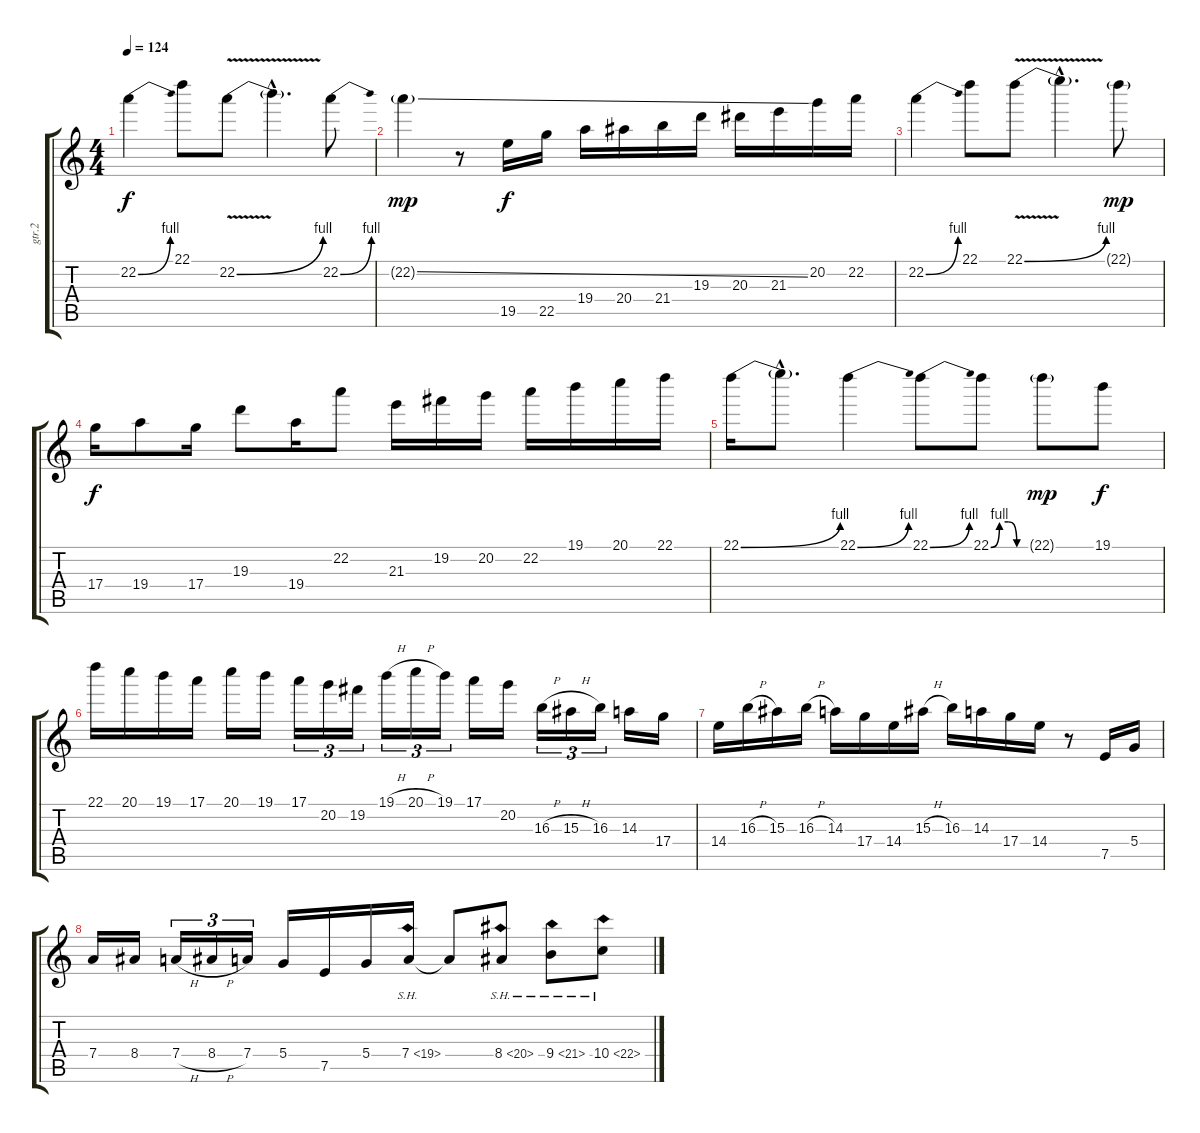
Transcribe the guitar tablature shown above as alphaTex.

\track ("gtr.2" "gtr.2") {instrument distortionguitar}
\staff {score tabs}
\tuning (E4 B3 G3 D3 A2 E2) {hide}
\ts (4 4)
\tempo 124
\clef g2
\ks c
22.2{be (bend 0 0 60 4)}.4{dy f} 22.1.8 22.2{be (bend 0 0 60 4) v}.8 22.2{hac t}.4{d} 22.2{be (bend 0 0 60 4)}.8 |
22.2{ss g}.4{dy mp} r.8 19.5.16{dy f} 22.5.16 19.4.16 20.4.16 21.4.16 19.3.16 20.3.16 21.3.16 20.2.16 22.2.16 |
22.2{be (bend 0 0 60 4)}.4 22.1.8 22.1{be (bend 0 0 60 4) v}.8 22.1{hac t}.4{d} 22.1{g}.8{dy mp} |
17.4.16{dy f} 19.4.8 17.4.16 19.3.8 19.4.16 22.2.8 21.3.16 19.2.16 20.2.16 22.2.16 19.1.16 20.1.16 22.1.16 |
22.1{be (bend 0 0 60 4)}.16 22.1{hac t}.8{d} 22.1{be (bend 0 0 60 4)}.4 22.1{be (bend 0 0 60 4)}.8 22.1{be (custom 0 0 15 4 30 4 45 0 60 0)}.8 22.1{g}.8{dy mp} 19.1.8{dy f} |
22.1.16 20.1.16 19.1.16 17.1.16 20.1.16 19.1.16 17.1.16{tu (3 2)} 20.2.16{tu (3 2)} 19.2.16{tu (3 2)} 19.1{h}.16{tu (3 2)} 20.1{h}.16{tu (3 2)} 19.1.16{tu (3 2)} 17.1.16 20.2.16 16.3{h}.16{tu (3 2)} 15.3{h}.16{tu (3 2)} 16.3.16{tu (3 2)} 14.3.16 17.4.16 |
14.4.16 16.3{h}.16 15.3.16 16.3{h}.16 14.3.16 17.4.16 14.4.16 15.3{h}.16 16.3.16 14.3.16 17.4.16 14.4.16 r.8 7.5.16 5.4.16 |
7.4.16 8.4.16 7.4{h}.16{tu (3 2)} 8.4{h}.16{tu (3 2)} 7.4.16{tu (3 2)} 5.4.16 7.5.16 5.4.16 7.4{sh 12}.16 7.4{t}.8 8.4{sh 12}.8 9.4{sh 12}.8 10.4{sh 12}.8
